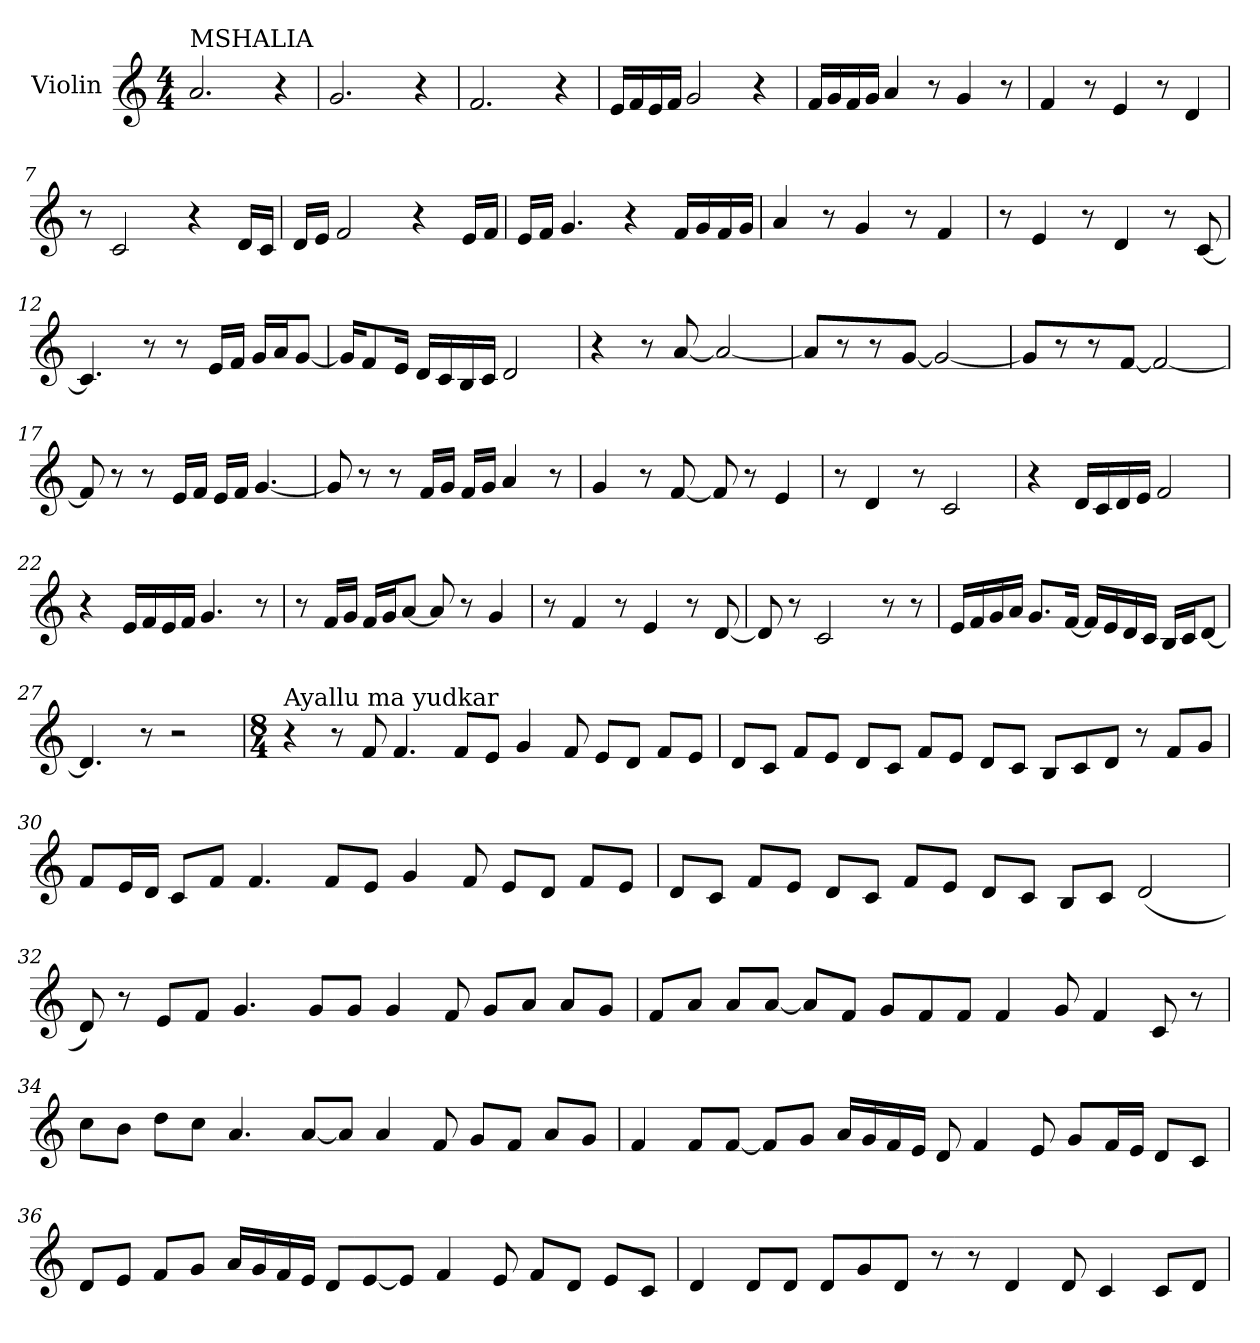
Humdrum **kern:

**kern
*part1
*staff1
*I"Violin
*clefG2
*k[]
*C:
*M4/4
*MM85
=1
!LO:TX:a:t=MSHALIA
2.a/
4r
=2
2.g/
4r
=3
2.f/
4r
=4
16e/LL
16f/
16e/
16f/JJ
2g/
4r
=5
16f/LL
16g/
16f/
16g/JJ
4a/
8r
4g/
8r
!!LO:LB:g=z
=6
4f/
8r
4e/
8r
4d/
=7
8r
2c/
4r
16d/LL
16c/JJ
=8
16d/LL
16e/JJ
2f/
4r
16e/LL
16f/JJ
=9
16e/LL
16f/JJ
4.g/
4r
16f/LL
16g/
16f/
16g/JJ
=10
4a/
8r
4g/
8r
4f/
!!LO:LB:g=z
=11
8r
4e/
8r
4d/
8r
[8c/
=12
4.c/]
8r
8r
16e/LL
16f/JJ
16g/LL
16a/J
[8g/J
=13
16g/KL]
8f/
16e/Jk
16d/LL
16c/
16B/
16c/JJ
2d/
=14
4r
8r
[8a/
2a/_
!!LO:LB:g=z
=15
8a/L]
8r
8r
[8g/J
2g/_
=16
8g/L]
8r
8r
[8f/J
2f/_
=17
8f/]
8r
8r
16e/LL
16f/JJ
16e/LL
16f/JJ
[4.g/
=18
8g/]
8r
8r
16f/LL
16g/JJ
16f/LL
16g/JJ
4a/
8r
!!LO:LB:g=z
=19
4g/
8r
[8f/
8f/]
8r
4e/
=20
8r
4d/
8r
2c/
=21
4r
16d/LL
16c/
16d/
16e/JJ
2f/
=22
4r
16e/LL
16f/
16e/
16f/JJ
4.g/
8r
=23
8r
16f/LL
16g/JJ
16f/LL
16g/J
[8a/J
8a/]
8r
4g/
!!LO:LB:g=z
=24
8r
4f/
8r
4e/
8r
[8d/
=25
8d/]
8r
2c/
8r
8r
=26
16e/LL
16f/
16g/
16a/JJ
8.g/L
[16f/Jk
16f/LL]
16e/
16d/
16c/JJ
16B/LL
16c/J
[8d/J
=27
4.d/]
8r
2r
!!LO:LB:g=z
=28
*M8/4
*MM60
!LO:TX:a:t=Ayallu ma yudkar
4r
8r
8f/
4.f/
8f/L
8e/J
4g/
8f/
8e/L
8d/J
8f/L
8e/J
=29
8d/L
8c/J
8f/L
8e/J
8d/L
8c/J
8f/L
8e/J
8d/L
8c/J
8B/L
8c/
8d/J
8r
8f/L
8g/J
!!LO:LB:g=z
=30
8f/L
16e/L
16d/JJ
8c/L
8f/J
4.f/
8f/L
8e/J
4g/
8f/
8e/L
8d/J
8f/L
8e/J
!!LO:PB:g=z
=31
8d/L
8c/J
8f/L
8e/J
8d/L
8c/J
8f/L
8e/J
8d/L
8c/J
8B/L
8c/J
(2d/
=32
8d/)
8r
8e/L
8f/J
4.g/
8g/L
8g/J
4g/
8f/
8g/L
8a/J
8a/L
8g/J
!!LO:LB:g=z
=33
8f/L
8a/J
8a/L
[8a/J
8a/L]
8f/J
8g/L
8f/
8f/J
4f/
8g/
4f/
8c/
8r
=34
8cc\L
8b\J
8dd\L
8cc\J
4.a/
[8a/L
8a/J]
4a/
8f/
8g/L
8f/J
8a/L
8g/J
!!LO:LB:g=z
=35
4f/
8f/L
[8f/J
8f/L]
8g/J
16a/LL
16g/
16f/
16e/JJ
8d/
4f/
8e/
8g/L
16f/L
16e/JJ
8d/L
8c/J
=36
8d/L
8e/J
8f/L
8g/J
16a/LL
16g/
16f/
16e/JJ
8d/L
[8e/
8e/J]
4f/
8e/
8f/L
8d/J
8e/L
8c/J
!!LO:LB:g=z
=37
4d/
8d/L
8d/J
8d/L
8g/
8d/J
8r
8r
4d/
8d/
4c/
8c/L
8d/J
=
*-
